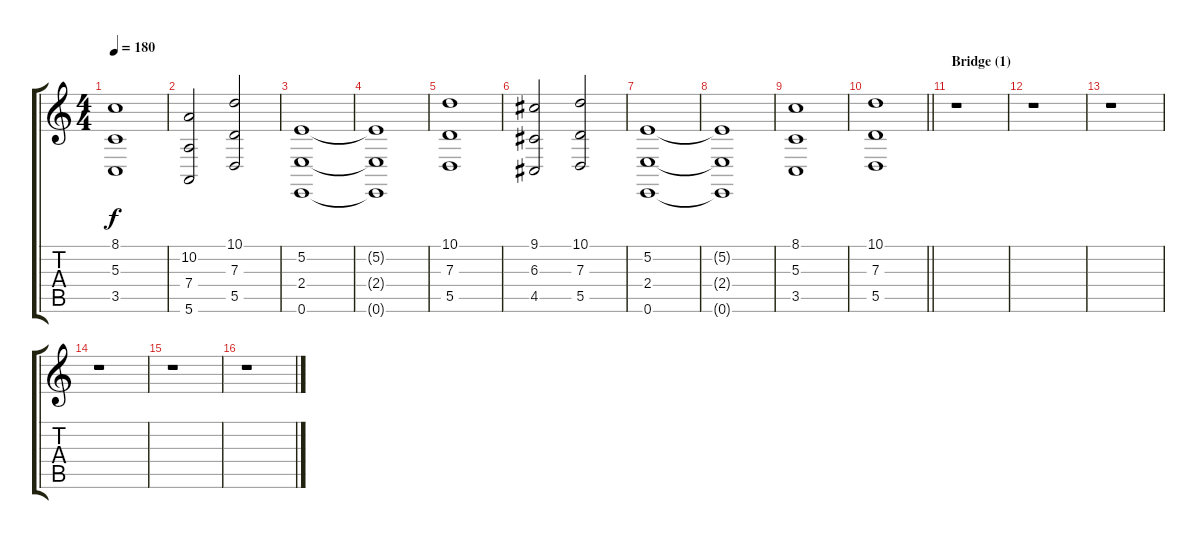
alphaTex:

\track "" {instrument stringensemble1}
\staff {score tabs}
\tuning (E4 B3 G3 D3 A2 E2) {hide}
\ts (4 4)
\tempo 180
\clef g2
\ks c
(8.1 5.3 3.5).1{dy f} |
(10.2 7.4 5.6).2 (10.1 7.3 5.5).2 |
(5.2 2.4 0.6).1 |
(5.2{t} 2.4{t} 0.6{t}).1 |
(10.1 7.3 5.5).1 |
(9.1 6.3 4.5).2 (10.1 7.3 5.5).2 |
(5.2 2.4 0.6).1 |
(5.2{t} 2.4{t} 0.6{t}).1 |
(8.1 5.3 3.5).1 |
\barLineRight lightlight
(10.1 7.3 5.5).1 |
\section ("" "Bridge (1)")
r.1 |
r.1 |
r.1 |
r.1 |
r.1 |
r.1
